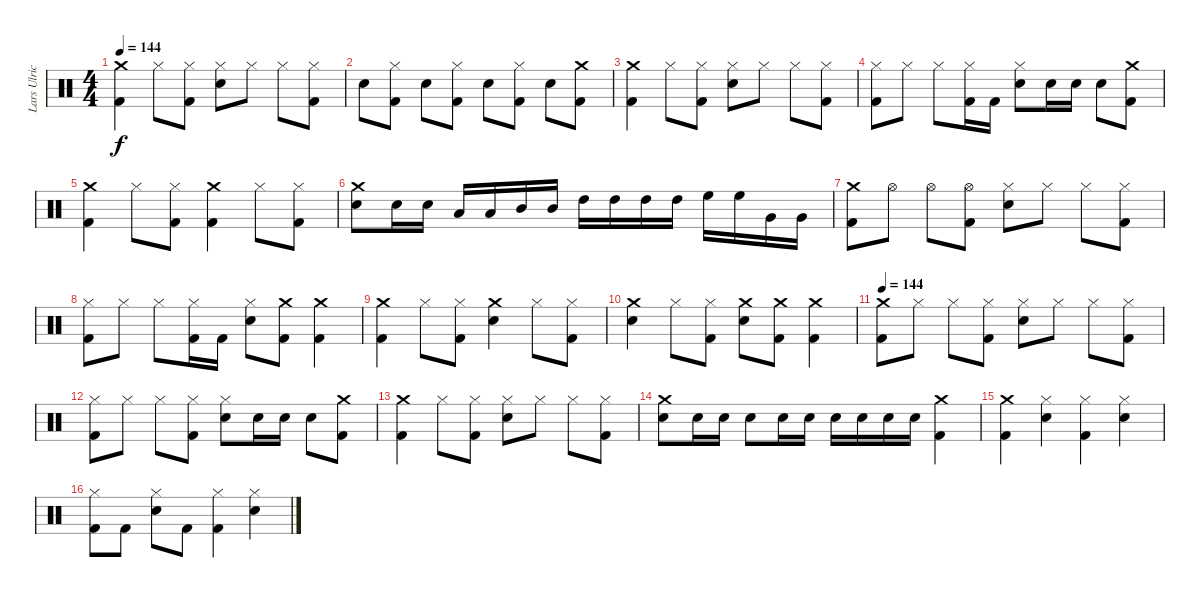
\track ("Lars Ulrich" "Lars Ulric") {instrument percussion}
\staff {score}
\articulation defaults
\ts (4 4)
\tempo 144
\clef neutral
\ks c
("Kick (hit) 2" "Crash medium (hit)").4{dy f} "Hi-Hat (closed)".8 ("Kick (hit) 2" "Hi-Hat (closed)").8 ("Snare (hit) 2" "Hi-Hat (closed)").8 "Hi-Hat (closed)".8 "Hi-Hat (closed)".8 ("Kick (hit) 2" "Hi-Hat (closed)").8 |
"Snare (hit) 2".8 ("Kick (hit) 2" "Hi-Hat (closed)").8 "Snare (hit) 2".8 ("Kick (hit) 2" "Hi-Hat (closed)").8 "Snare (hit) 2".8 ("Hi-Hat (closed)" "Kick (hit) 2").8 "Snare (hit) 2".8 ("Crash medium (hit)" "Kick (hit) 2").8 |
("Kick (hit) 2" "Crash medium (hit)").4 "Hi-Hat (closed)".8 ("Kick (hit) 2" "Hi-Hat (closed)").8 ("Snare (hit) 2" "Hi-Hat (closed)").8 "Hi-Hat (closed)".8 "Hi-Hat (closed)".8 ("Kick (hit) 2" "Hi-Hat (closed)").8 |
("Kick (hit) 2" "Hi-Hat (closed)").8 "Hi-Hat (closed)".8 "Hi-Hat (closed)".8 ("Kick (hit) 2" "Hi-Hat (closed)").16 "Kick (hit) 2".16 ("Snare (hit) 2" "Hi-Hat (closed)").8 "Snare (hit) 2".16 "Snare (hit) 2".16 "Snare (hit) 2".8 ("Crash medium (hit)" "Kick (hit) 2").8 |
("Kick (hit) 2" "Crash medium (hit)").4 "Hi-Hat (closed)".8 ("Kick (hit) 2" "Hi-Hat (closed)").8 ("Kick (hit) 2" "Crash medium (hit)").4 "Hi-Hat (closed)".8 ("Kick (hit) 2" "Hi-Hat (closed)").8 |
("Snare (hit) 2" "Crash medium (hit)").8 "Snare (hit) 2".16 "Snare (hit) 2".16 "Low Tom (hit)".16 "Low Tom (hit)".16 "Mid Tom (hit)".16 "Mid Tom (hit)".16 "High Tom (hit)".16 "High Tom (hit)".16 "High Tom (hit)".16 "High Tom (hit)".16 "High Floor Tom (hit)".16 "High Floor Tom (hit)".16 "Very Low Tom (hit)".16 "Very Low Tom (hit)".16 |
("Kick (hit) 2" "Crash medium (hit)").8 "Hi-Hat (open)".8 "Hi-Hat (open)".8 ("Kick (hit) 2" "Hi-Hat (open)").8 ("Snare (hit) 2" "Hi-Hat (closed)").8 "Hi-Hat (closed)".8 "Hi-Hat (closed)".8 ("Kick (hit) 2" "Hi-Hat (closed)").8 |
("Kick (hit) 2" "Hi-Hat (closed)").8 "Hi-Hat (closed)".8 "Hi-Hat (closed)".8 ("Kick (hit) 2" "Hi-Hat (closed)").16 "Kick (hit) 2".16 ("Snare (hit) 2" "Hi-Hat (closed)").8 ("Kick (hit) 2" "Crash medium (hit)").8 ("Kick (hit) 2" "Crash medium (hit)").4 |
("Kick (hit) 2" "Crash medium (hit)").4 "Hi-Hat (closed)".8 ("Kick (hit) 2" "Hi-Hat (closed)").8 ("Snare (hit) 2" "Crash medium (hit)").4 "Hi-Hat (closed)".8 ("Kick (hit) 2" "Hi-Hat (closed)").8 |
("Snare (hit) 2" "Crash medium (hit)").4 "Hi-Hat (closed)".8 ("Kick (hit) 2" "Hi-Hat (closed)").8 ("Snare (hit) 2" "Crash medium (hit)").8 ("Kick (hit) 2" "Crash medium (hit)").8 ("Crash medium (hit)" "Kick (hit) 2").4 |
\tempo 144
("Crash medium (hit)" "Kick (hit) 2").8 "Hi-Hat (closed)".8 "Hi-Hat (closed)".8 ("Kick (hit) 2" "Hi-Hat (closed)").8 ("Snare (hit) 2" "Hi-Hat (closed)").8 "Hi-Hat (closed)".8 "Hi-Hat (closed)".8 ("Kick (hit) 2" "Hi-Hat (closed)").8 |
("Hi-Hat (closed)" "Kick (hit) 2").8 "Hi-Hat (closed)".8 "Hi-Hat (closed)".8 ("Kick (hit) 2" "Hi-Hat (closed)").8 ("Snare (hit) 2" "Hi-Hat (closed)").8 "Snare (hit) 2".16 "Snare (hit) 2".16 "Snare (hit) 2".8 ("Kick (hit) 2" "Crash medium (hit)").8 |
("Kick (hit) 2" "Crash medium (hit)").4 "Hi-Hat (closed)".8 ("Hi-Hat (closed)" "Kick (hit) 2").8 ("Hi-Hat (closed)" "Snare (hit) 2").8 "Hi-Hat (closed)".8 "Hi-Hat (closed)".8 ("Hi-Hat (closed)" "Kick (hit) 2").8 |
("Snare (hit) 2" "Crash medium (hit)").8 "Snare (hit) 2".16 "Snare (hit) 2".16 "Snare (hit) 2".8 "Snare (hit) 2".16 "Snare (hit) 2".16 "Snare (hit) 2".16 "Snare (hit) 2".16 "Snare (hit) 2".16 "Snare (hit) 2".16 ("Crash medium (hit)" "Kick (hit) 2").4 |
("Kick (hit) 2" "Crash medium (hit)").4 ("Hi-Hat (closed)" "Snare (hit) 2").4 ("Kick (hit) 2" "Hi-Hat (closed)").4 ("Snare (hit) 2" "Hi-Hat (closed)").4 |
("Kick (hit) 2" "Hi-Hat (closed)").8 "Kick (hit) 2".8 ("Snare (hit) 2" "Hi-Hat (closed)").8 "Kick (hit) 2".8 ("Kick (hit) 2" "Hi-Hat (closed)").4 ("Snare (hit) 2" "Hi-Hat (closed)").4
